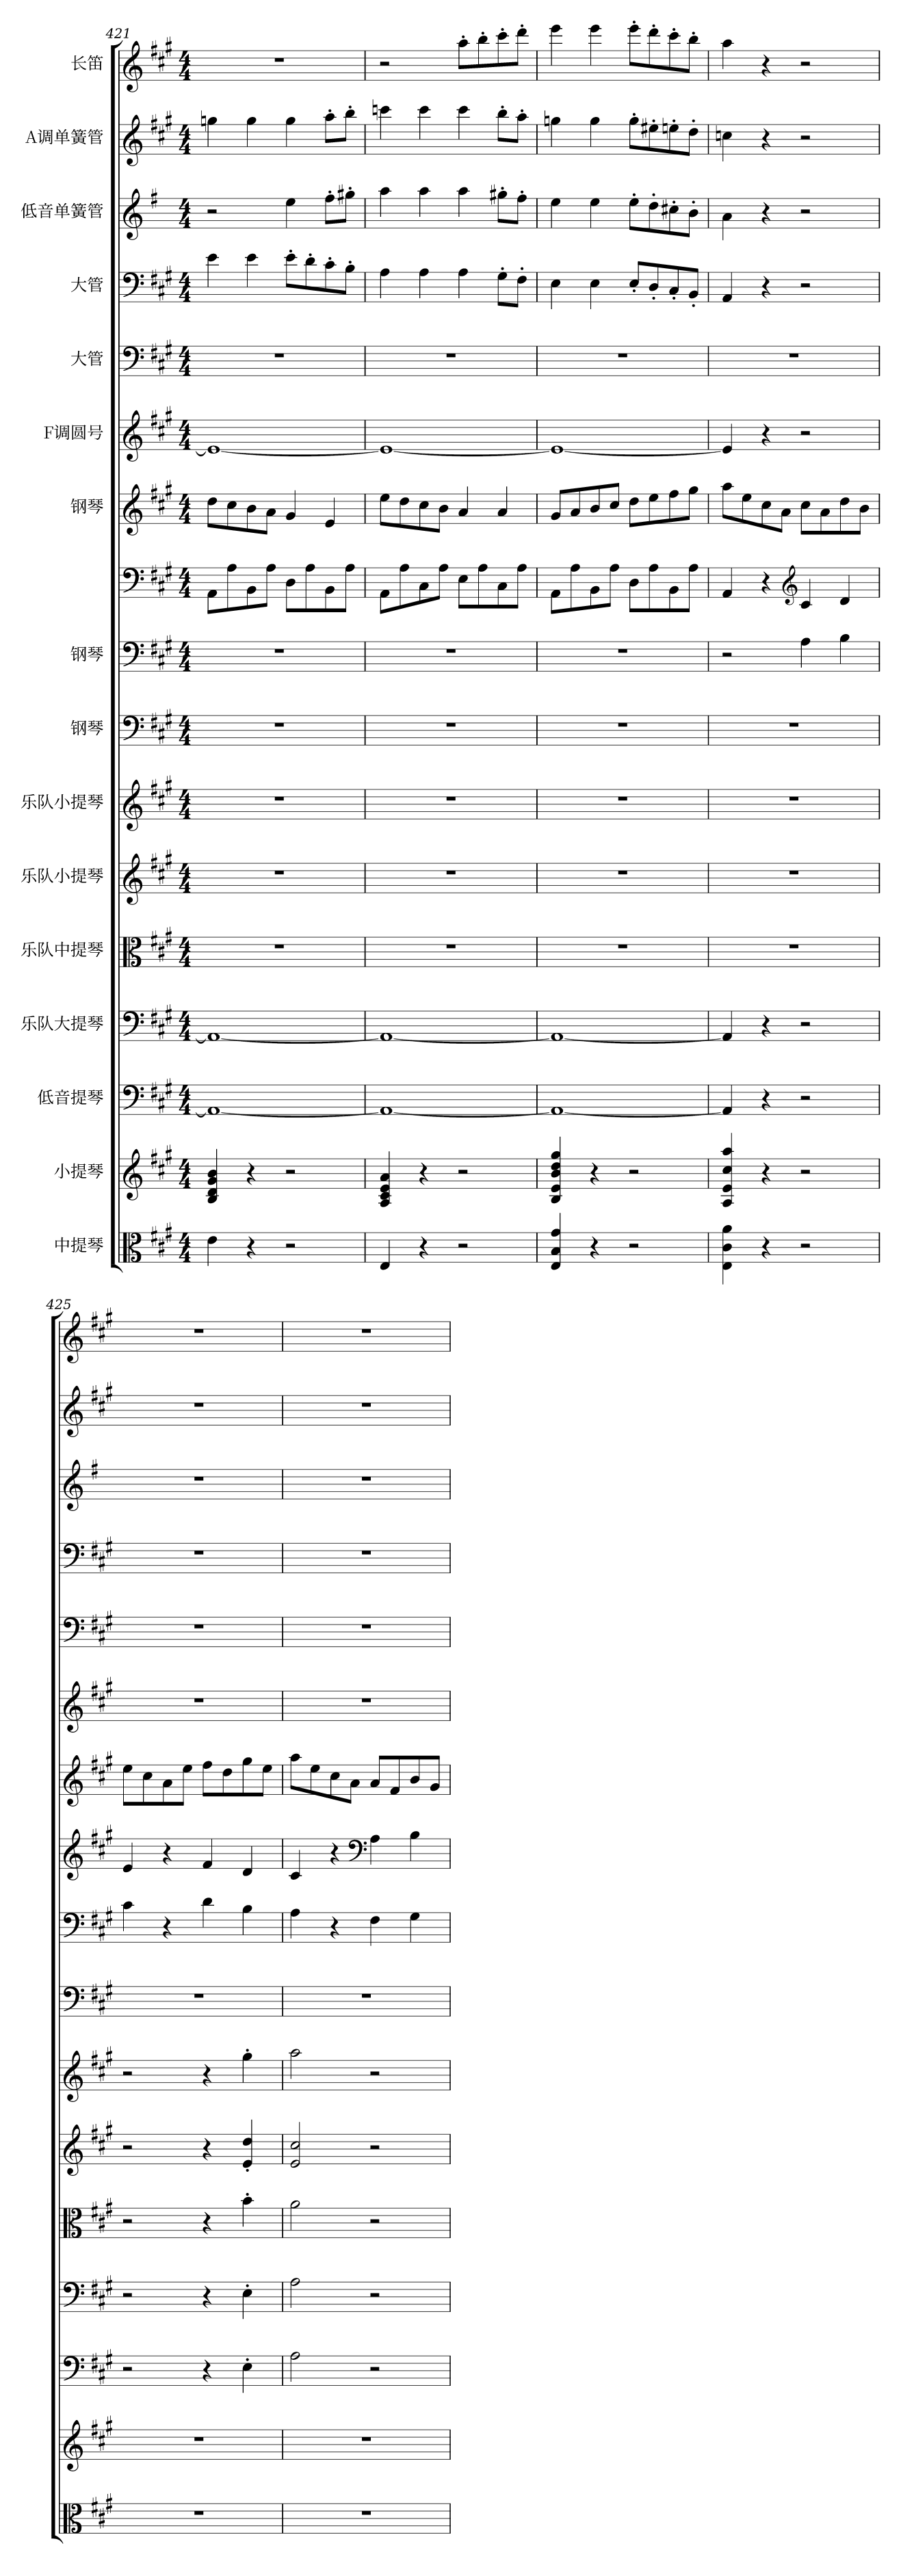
**kern	**kern	**kern	**kern	**kern	**kern	**kern	**kern	**kern	**kern	**kern	**kern	**kern	**kern	**kern	**kern	**kern
*part16	*part15	*part14	*part13	*part12	*part11	*part10	*part9	*part8	*part8	*part7	*part6	*part5	*part4	*part3	*part2	*part1
*staff17	*staff16	*staff15	*staff14	*staff13	*staff12	*staff11	*staff10	*staff9	*staff8	*staff7	*staff6	*staff5	*staff4	*staff3	*staff2	*staff1
*I"中提琴	*I"小提琴	*I"低音提琴	*I"乐队大提琴	*I"乐队中提琴	*I"乐队小提琴	*I"乐队小提琴	*I"钢琴	*I"钢琴	*	*I"钢琴	*I"F调圆号	*I"大管	*I"大管	*I"低音单簧管	*I"A调单簧管	*I"长笛
*clefC3	*clefG2	*clefF4	*clefF4	*clefC3	*clefG2	*clefG2	*clefF4	*clefF4	*clefF4	*clefG2	*clefG2	*clefF4	*clefF4	*clefG2	*clefG2	*clefG2
*	*	*ITrd7c12	*	*	*	*	*	*	*	*	*ITrd4c7	*	*	*ITrd8c14	*ITrd2c3	*
*k[f#c#g#]	*k[f#c#g#]	*k[f#c#g#]	*k[f#c#g#]	*k[f#c#g#]	*k[f#c#g#]	*k[f#c#g#]	*k[f#c#g#]	*k[f#c#g#]	*k[f#c#g#]	*k[f#c#g#]	*k[f#c#]	*k[f#c#g#]	*k[f#c#g#]	*k[f#]	*k[f#c#g#d#a#e#]	*k[f#c#g#]
*M4/4	*M4/4	*M4/4	*M4/4	*M4/4	*M4/4	*M4/4	*M4/4	*M4/4	*M4/4	*M4/4	*M4/4	*M4/4	*M4/4	*M4/4	*M4/4	*M4/4
=421	=421	=421	=421	=421	=421	=421	=421	=421	=421	=421	=421	=421	=421	=421	=421	=421
4e\	4B/ 4d/ 4g#/ 4b/	1AAA_	1AA_	1r	1r	1r	1r	1r	8AA\L	8dd\L	1A_	1r	4e\	2r	4een\	1r
.	.	.	.	.	.	.	.	.	8A\	8cc#\	.	.	.	.	.	.
4r	4r	.	.	.	.	.	.	.	8BB\	8b\	.	.	4e\	.	4ee\	.
.	.	.	.	.	.	.	.	.	8A\J	8a\J	.	.	.	.	.	.
2r	2r	.	.	.	.	.	.	.	8D\L	4g#/	.	.	8e'\L	4e\	4ee\	.
.	.	.	.	.	.	.	.	.	8A\	.	.	.	8d'\	.	.	.
.	.	.	.	.	.	.	.	.	8BB\	4e/	.	.	8c#'\	8f#'\L	8ff#'\L	.
.	.	.	.	.	.	.	.	.	8A\J	.	.	.	8B'\J	8g#X'\J	8gg#'\J	.
=422	=422	=422	=422	=422	=422	=422	=422	=422	=422	=422	=422	=422	=422	=422	=422	=422
4E/	4A/ 4c#/ 4e/ 4a/	1AAA_	1AA_	1r	1r	1r	1r	1r	8AA\L	8ee\L	1A_	1r	4A\	4a\	4aan\	2r
.	.	.	.	.	.	.	.	.	8A\	8dd\	.	.	.	.	.	.
4r	4r	.	.	.	.	.	.	.	8C#\	8cc#\	.	.	4A\	4a\	4aa\	.
.	.	.	.	.	.	.	.	.	8A\J	8b\J	.	.	.	.	.	.
2r	2r	.	.	.	.	.	.	.	8E\L	4a/	.	.	4A\	4a\	4aa\	8aa'\L
.	.	.	.	.	.	.	.	.	8A\	.	.	.	.	.	.	8bb'\
.	.	.	.	.	.	.	.	.	8C#\	4a/	.	.	8G#'\L	8g#X'\L	8gg#'\L	8ccc#'\
.	.	.	.	.	.	.	.	.	8A\J	.	.	.	8F#'\J	8f#'\J	8ff#'\J	8ddd'\J
!!LO:PB:g=z
=423	=423	=423	=423	=423	=423	=423	=423	=423	=423	=423	=423	=423	=423	=423	=423	=423
4E/ 4B/ 4g#/	4B/ 4e/ 4b/ 4dd/ 4gg#/	1AAA_	1AA_	1r	1r	1r	1r	1r	8AA\L	8g#/L	1A_	1r	4E\	4e\	4een\	4eee\
.	.	.	.	.	.	.	.	.	8A\	8a/	.	.	.	.	.	.
4r	4r	.	.	.	.	.	.	.	8BB\	8b/	.	.	4E\	4e\	4ee\	4eee\
.	.	.	.	.	.	.	.	.	8A\J	8cc#/J	.	.	.	.	.	.
2r	2r	.	.	.	.	.	.	.	8D\L	8dd\L	.	.	8E'/L	8e'\L	8ee'\L	8eee'\L
.	.	.	.	.	.	.	.	.	8A\	8ee\	.	.	8D'/	8d'\	8cc##X'\	8ddd'\
.	.	.	.	.	.	.	.	.	8BB\	8ff#\	.	.	8C#'/	8c#X'\	8cc#X'\	8ccc#'\
.	.	.	.	.	.	.	.	.	8A\J	8gg#\J	.	.	8BB'/J	8B'\J	8b'\J	8bb'\J
=424	=424	=424	=424	=424	=424	=424	=424	=424	=424	=424	=424	=424	=424	=424	=424	=424
4E\ 4c#\ 4a\	4A/ 4e/ 4cc#/ 4aa/	4AAA/]	4AA/]	1r	1r	1r	1r	2r	4AA/	8aa\L	4A/]	1r	4AA/	4A\	4an\	4aa\
.	.	.	.	.	.	.	.	.	.	8ee\	.	.	.	.	.	.
4r	4r	4r	4r	.	.	.	.	.	4r	8cc#\	4r	.	4r	4r	4r	4r
.	.	.	.	.	.	.	.	.	.	8a\J	.	.	.	.	.	.
*	*	*	*	*	*	*	*	*	*clefG2	*	*	*	*	*	*	*
2r	2r	2r	2r	.	.	.	.	4A\	4c#/	8cc#\L	2r	.	2r	2r	2r	2r
.	.	.	.	.	.	.	.	.	.	8a\	.	.	.	.	.	.
.	.	.	.	.	.	.	.	4B\	4d/	8dd\	.	.	.	.	.	.
.	.	.	.	.	.	.	.	.	.	8b\J	.	.	.	.	.	.
=425	=425	=425	=425	=425	=425	=425	=425	=425	=425	=425	=425	=425	=425	=425	=425	=425
1r	1r	2r	2r	2r	2r	2r	1r	4c#\	4e/	8ee\L	1r	1r	1r	1r	1r	1r
.	.	.	.	.	.	.	.	.	.	8cc#\	.	.	.	.	.	.
.	.	.	.	.	.	.	.	4r	4r	8a\	.	.	.	.	.	.
.	.	.	.	.	.	.	.	.	.	8ee\J	.	.	.	.	.	.
.	.	4r	4r	4r	4r	4r	.	4d\	4f#/	8ff#\L	.	.	.	.	.	.
.	.	.	.	.	.	.	.	.	.	8dd\	.	.	.	.	.	.
.	.	4EE'\	4E'\	4b'\	4e/' 4dd/'	4gg#'\	.	4B\	4d/	8gg#\	.	.	.	.	.	.
.	.	.	.	.	.	.	.	.	.	8ee\J	.	.	.	.	.	.
=426	=426	=426	=426	=426	=426	=426	=426	=426	=426	=426	=426	=426	=426	=426	=426	=426
1r	1r	2AA\	2A\	2a\	2e/ 2cc#/	2aa\	1r	4A\	4c#/	8aa\L	1r	1r	1r	1r	1r	1r
.	.	.	.	.	.	.	.	.	.	8ee\	.	.	.	.	.	.
.	.	.	.	.	.	.	.	4r	4r	8cc#\	.	.	.	.	.	.
.	.	.	.	.	.	.	.	.	.	8a\J	.	.	.	.	.	.
*	*	*	*	*	*	*	*	*	*clefF4	*	*	*	*	*	*	*
.	.	2r	2r	2r	2r	2r	.	4F#\	4A\	8a/L	.	.	.	.	.	.
.	.	.	.	.	.	.	.	.	.	8f#/	.	.	.	.	.	.
.	.	.	.	.	.	.	.	4G#\	4B\	8b/	.	.	.	.	.	.
.	.	.	.	.	.	.	.	.	.	8g#/J	.	.	.	.	.	.
=	=	=	=	=	=	=	=	=	=	=	=	=	=	=	=	=
*-	*-	*-	*-	*-	*-	*-	*-	*-	*-	*-	*-	*-	*-	*-	*-	*-
